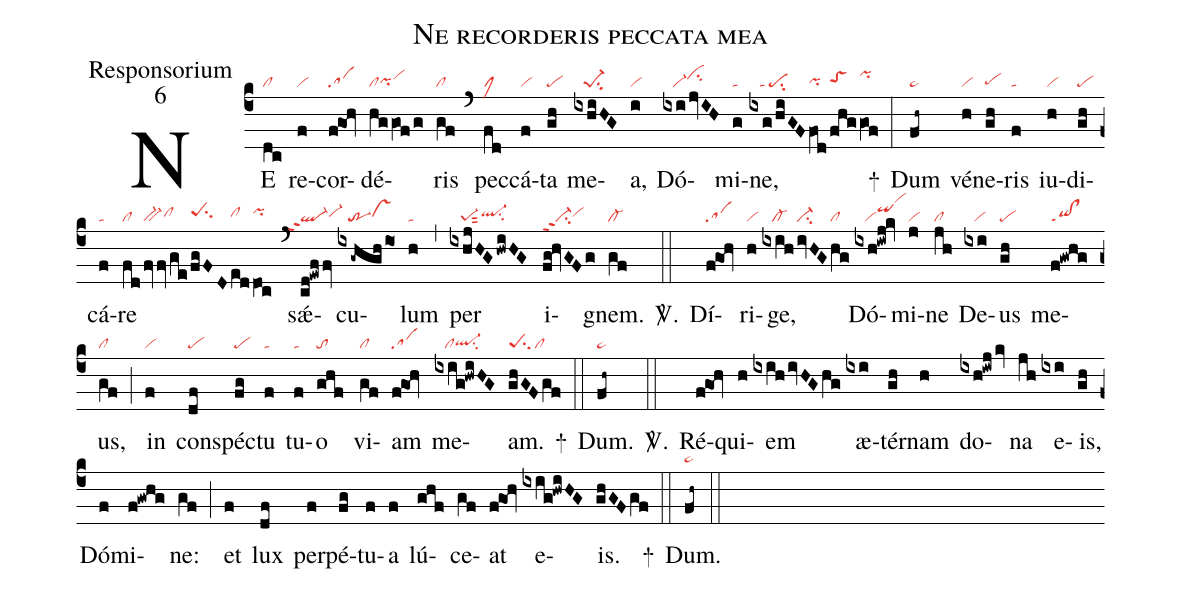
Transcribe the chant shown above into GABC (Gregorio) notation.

name: Ne recorderis peccata mea;
office-part: Responsorium;
mode: 6;
nabc-lines: 1;
%%
(c4)
NE(dc|cl) re(f|vi)cor(fgOh|sa)dé(hg/gOf/g|clpihgvihi)ris(gf|cl) (`)
pec(fd|clM)cá(f|vi)ta(gh|pe) me(ixhiHG|///pe-1su2)a,(i|vi)
Dó(ixijvIH|///vi-cihi)mi(g|ta)ne,(ixg/hiGF|///ta/pesu2|fOd/|pihg|fhg/|toShh|gOf|pihj) +(:)
Dum(fh~|ta>) vé(h|vi)ne(gh|pehg)ris(f|ta) iu(h|vi)di(gh|pe)cá(f|ta)re(fd/|cl|fvvge/|bv-clhh|fgFD|peShhsu2|ed/|clhh|dOc|pihi) (`)
sǽ(cd!ewffv|````ql-ppt2vi-hh)cu(ix-ghgh/io1|///trvshh)lum(h|ta) (,)
per(ixhjHGhwiHG|///pe-1sut2ql-hhsu2) i(fg!hvGFg|vi-ppt2su2vihh)gnem.(gf|cl-) <sp>V/</sp>.(::)
Dí(fgOh|sa)ri(h|vi)ge,(ixih|///cl-|ivHG|ci-|hg|cl) Dó(ixh!iwj!kv|///viqihjvihn)mi(j|vi)ne(jh|cl) De(ixi|///vi)us(gh|pe) me(f!gwhg|qi!clppt1)us,(gf|cl) (;)
in(f|vi) con(df|pe)spéc(fg|pe)tu(f|ta) tu(f|ta)o(ghf|to) vi(gf|cl)am(fgOh|sa) me(ixig!hwiHG|///clql-hgsu2)am.(ghGFgf|peSsu2cl) +(::)
Dum.(fh~|ta>) <sp>V/</sp>.(::)
Ré(fgOh)qui(h)em(ixihivHGhg) æ(ixi)tér(gh)nam(h) do(ixh!iwj/kv)na(jh) e(ixi)is,(gh) Dó(f)mi(f!gwhg)ne:(gf) (;)
et(f) lux(df) per(f)pé(fg)tu(f)a(f) lú(ghf)ce(gf)at(fgOh) e(ixig!hwiHG)is.(ghGFgf) +(::)
Dum.(fh~|ta>) (::)
